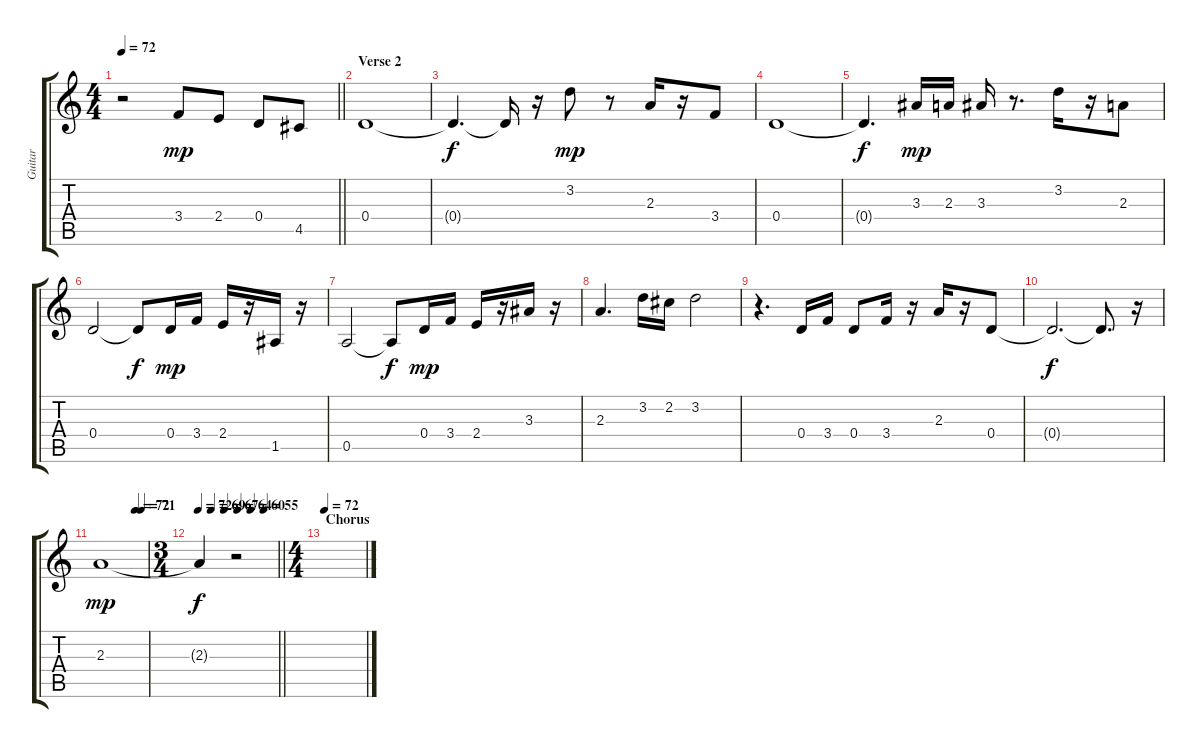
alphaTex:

\track ("Guitar" "Guitar") {instrument overdrivenguitar}
\staff {score tabs}
\tuning (E4 B3 G3 D3 A2 E2) {hide}
\ts (4 4)
\tempo 72
\clef g2
\barLineRight lightlight
\ks c
r.2{dy mp} 3.4.8 2.4.8 0.4.8 4.5.8 |
\section ("" "Verse 2")
0.4.1 |
0.4{t}.4{d dy f} 0.4{t}.16 r.16 3.2.8{dy mp} r.8 2.3.16 r.16 3.4.8 |
0.4.1 |
0.4{t}.4{d dy f} 3.3.16{dy mp} 2.3.16 3.3.16 r.8{d} 3.2.16 r.16 2.3.8 |
0.4.2 0.4{t}.8{dy f} 0.4.16{dy mp} 3.4.16 2.4.16 r.16 1.5.16 r.16 |
0.5.2 0.5{t}.8{dy f} 0.4.16{dy mp} 3.4.16 2.4.16 r.16 3.3.16 r.16 |
2.3.4{d} 3.2.16 2.2.16 3.2.2 |
r.4{d} 0.4.16 3.4.16 0.4.8 3.4.16 r.16 2.3.16 r.16 0.4.8 |
0.4{t}.2{d dy f} 0.4{t}.8{d} r.16 |
\tempo (72 0.75)
\tempo (71 0.875)
2.3.1{dy mp} |
\ts (3 4)
\tempo 72
\tempo (69 0.16666666666666666)
\tempo (67 0.3333333333333333)
\tempo (64 0.5)
\tempo (60 0.6666666666666666)
\tempo (55 0.8333333333333334)
\barLineRight lightlight
2.3{t}.4{dy f} r.2 |
\ts (4 4)
\section ("" "Chorus")
\tempo 72
